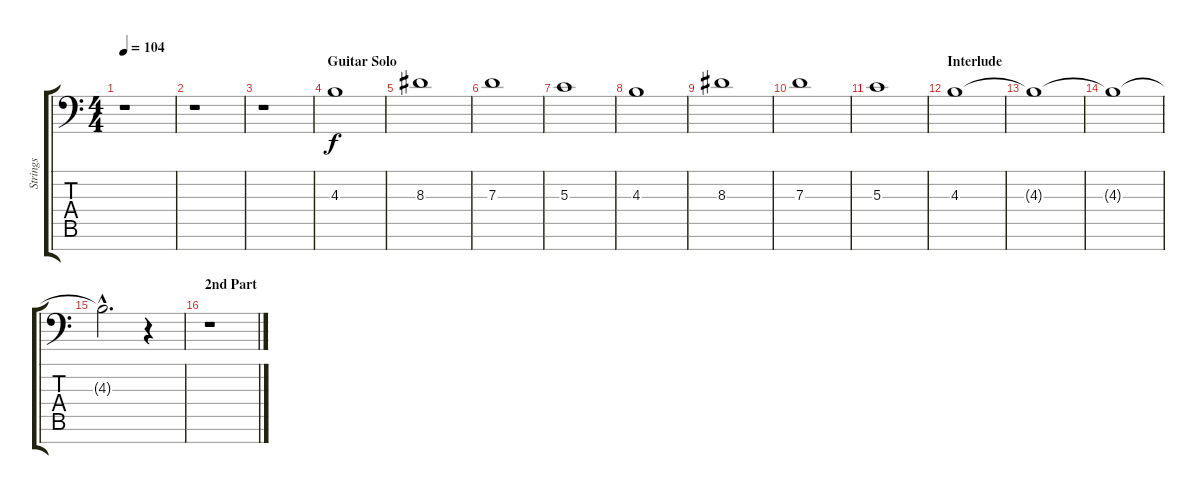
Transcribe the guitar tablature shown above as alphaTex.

\track ("Strings" "Strings") {instrument stringensemble1}
\staff {score tabs}
\tuning (E4 B3 G3 D3 A2 E2 A1) {hide}
\ts (4 4)
\tempo 104
\clef f4
\ks c
r.1{dy f} |
r.1 |
r.1 |
\section ("" "Guitar Solo")
4.3.1 |
8.3.1 |
7.3.1 |
5.3.1 |
4.3.1 |
8.3.1 |
7.3.1 |
5.3.1 |
\section ("" "Interlude")
4.3.1 |
4.3{t}.1 |
4.3{t}.1 |
4.3{hac t}.2{d} r.4 |
\section ("" "2nd Part")
r.1
